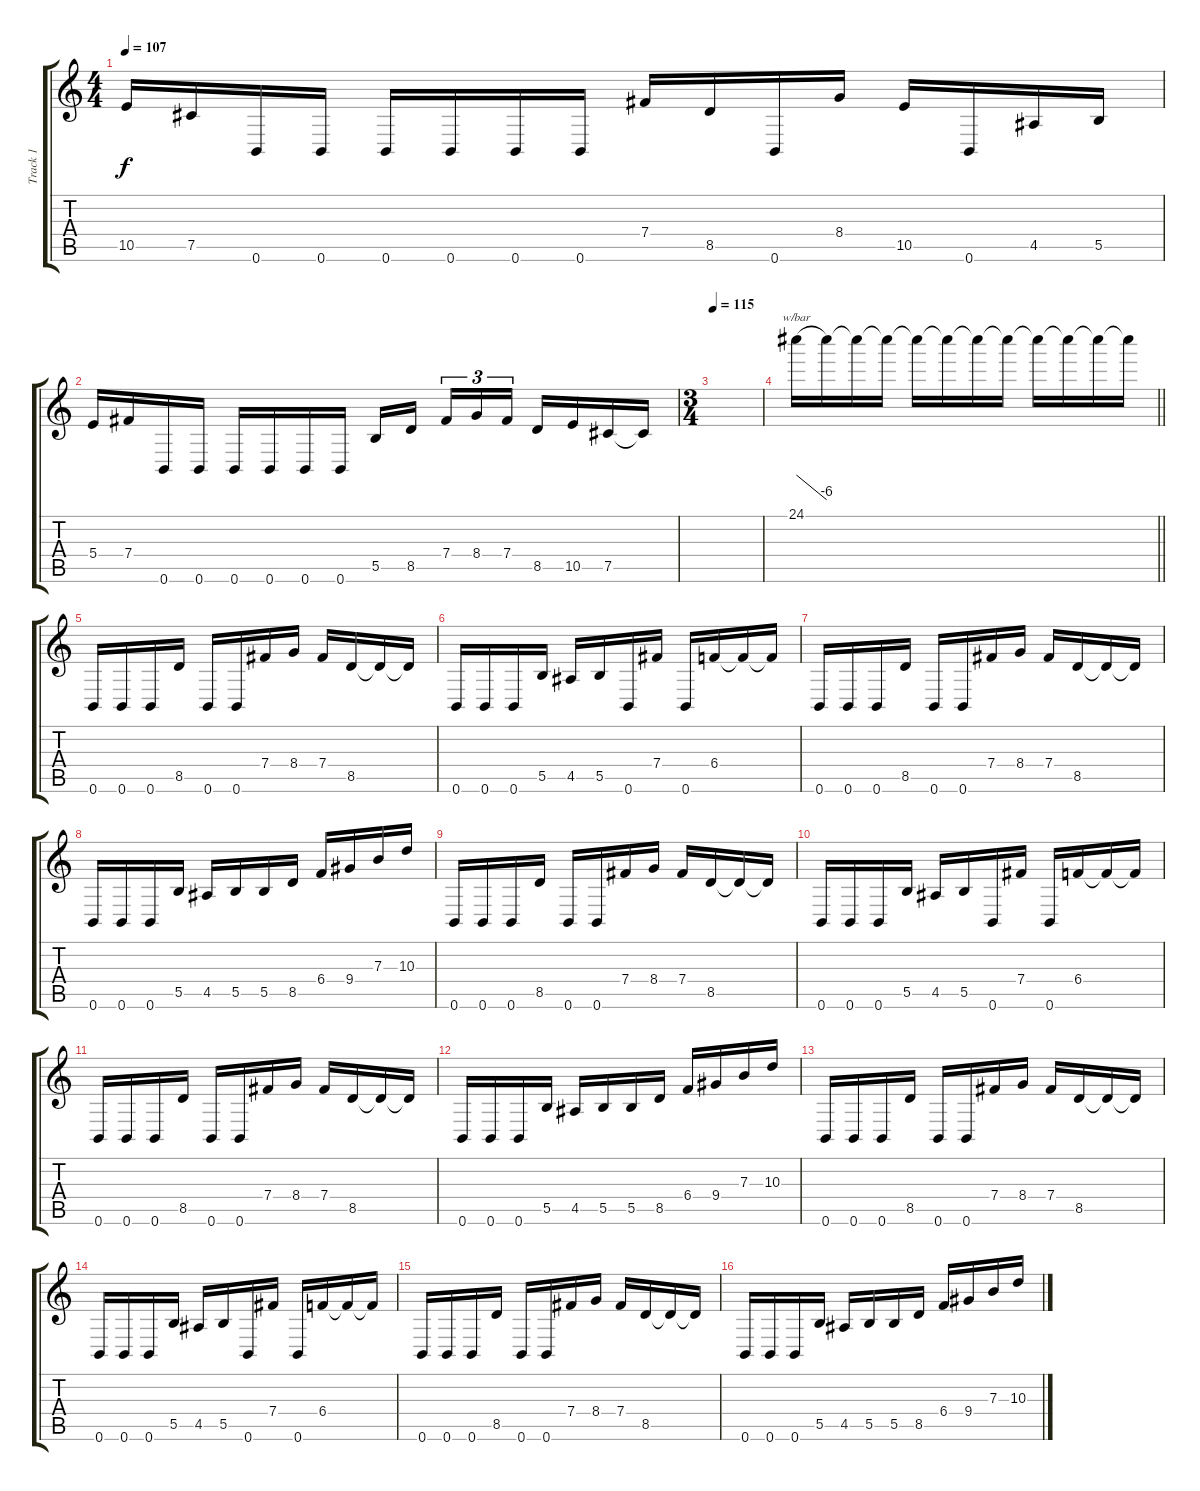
\track ("Track 1" "Track 1") {instrument distortionguitar}
\staff {score tabs}
\tuning (Db4 Ab3 E3 B2 Gb2 B1) {hide}
\ts (4 4)
\tempo 107
\clef g2
\ks c
10.5.16{dy f} 7.5.16 0.6.16 0.6.16 0.6.16 0.6.16 0.6.16 0.6.16 7.4.16 8.5.16 0.6.16 8.4.16 10.5.16 0.6.16 4.5.16 5.5.16 |
5.4.16 7.4.16 0.6.16 0.6.16 0.6.16 0.6.16 0.6.16 0.6.16 5.5.16 8.5.16{beam splitsecondary} 7.4.16{tu (3 2)} 8.4.16{tu (3 2)} 7.4.16{tu (3 2)} 8.5.16 10.5.16 7.5.16 7.5{t}.16 |
\ts (3 4)
\tempo 115
|
\barLineRight lightlight
24.1.16{tbe (dive default 0 0 60 -24)} 24.1{t}.16 24.1{t}.16 24.1{t}.16 24.1{t}.16 24.1{t}.16 24.1{t}.16 24.1{t}.16 24.1{t}.16 24.1{t}.16 24.1{t}.16 24.1{t}.16 |
0.6.16 0.6.16 0.6.16 8.5.16 0.6.16 0.6.16 7.4.16 8.4.16 7.4.16 8.5.16 8.5{t}.16 8.5{t}.16 |
0.6.16 0.6.16 0.6.16 5.5.16 4.5.16 5.5.16 0.6.16 7.4.16 0.6.16 6.4.16 6.4{t}.16 6.4{t}.16 |
0.6.16 0.6.16 0.6.16 8.5.16 0.6.16 0.6.16 7.4.16 8.4.16 7.4.16 8.5.16 8.5{t}.16 8.5{t}.16 |
0.6.16 0.6.16 0.6.16 5.5.16 4.5.16 5.5.16 5.5.16 8.5.16 6.4.16 9.4.16 7.3.16 10.3.16 |
0.6.16 0.6.16 0.6.16 8.5.16 0.6.16 0.6.16 7.4.16 8.4.16 7.4.16 8.5.16 8.5{t}.16 8.5{t}.16 |
0.6.16 0.6.16 0.6.16 5.5.16 4.5.16 5.5.16 0.6.16 7.4.16 0.6.16 6.4.16 6.4{t}.16 6.4{t}.16 |
0.6.16 0.6.16 0.6.16 8.5.16 0.6.16 0.6.16 7.4.16 8.4.16 7.4.16 8.5.16 8.5{t}.16 8.5{t}.16 |
0.6.16 0.6.16 0.6.16 5.5.16 4.5.16 5.5.16 5.5.16 8.5.16 6.4.16 9.4.16 7.3.16 10.3.16 |
0.6.16 0.6.16 0.6.16 8.5.16 0.6.16 0.6.16 7.4.16 8.4.16 7.4.16 8.5.16 8.5{t}.16 8.5{t}.16 |
0.6.16 0.6.16 0.6.16 5.5.16 4.5.16 5.5.16 0.6.16 7.4.16 0.6.16 6.4.16 6.4{t}.16 6.4{t}.16 |
0.6.16 0.6.16 0.6.16 8.5.16 0.6.16 0.6.16 7.4.16 8.4.16 7.4.16 8.5.16 8.5{t}.16 8.5{t}.16 |
0.6.16 0.6.16 0.6.16 5.5.16 4.5.16 5.5.16 5.5.16 8.5.16 6.4.16 9.4.16 7.3.16 10.3.16
